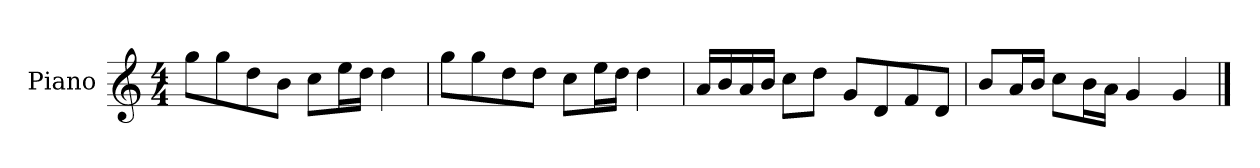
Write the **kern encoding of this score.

**kern
*part1
*staff1
*I"Piano
*I'P-no
*clefG2
*k[]
*M4/4
*MM90
=1
8gg\L
8gg\
8dd\
8b\J
8cc\L
16ee\L
16dd\JJ
4dd\
=2
8gg\L
8gg\
8dd\
8dd\J
8cc\L
16ee\L
16dd\JJ
4dd\
=3
16a/LL
16b/
16a/
16b/JJ
8cc\L
8dd\J
8g/L
8d/
8f/
8d/J
=4
8b/L
16a/L
16b/JJ
8cc\L
16b\L
16a\JJ
4g/
4g/
==
*-
